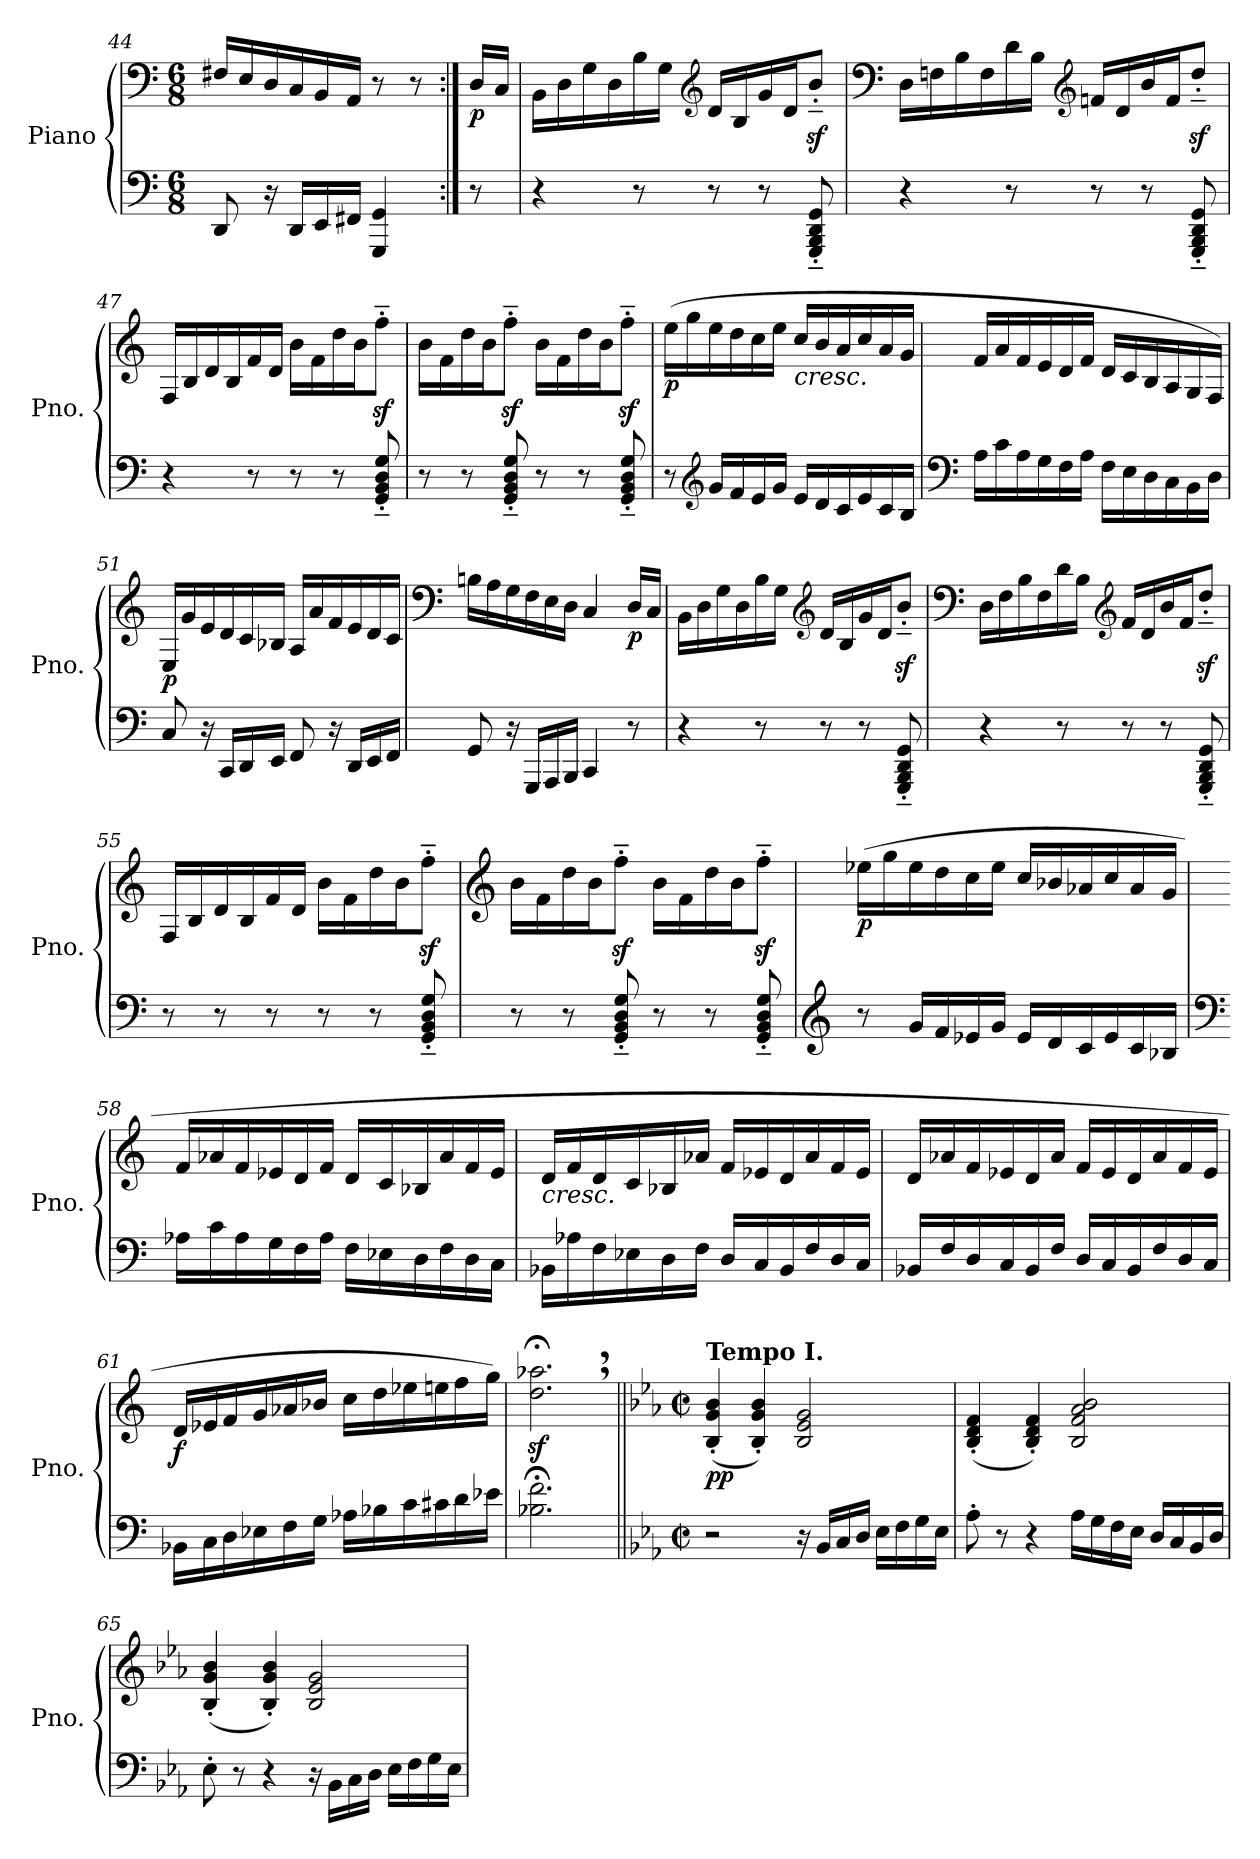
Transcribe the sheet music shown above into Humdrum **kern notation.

**kern	**kern	**dynam
*part1	*part1	*part1
*staff2	*staff1	*staff1/2
*I"Piano	*	*
*I'Pno.	*	*
*clefF4	*clefF4	*
*k[]	*k[]	*
*M6/8	*M6/8	*
=44	=44	=44
8DD/	16F#X/LL	.
.	16E/	.
16r	16D/	.
16DD/LL	16C/	.
16EE/	16BB/	.
16FF#X/JJ	16AA/JJ	.
4GGG/ 4GG/	8r	.
.	8r	.
=44X4:|!	=44X4:|!	=44X4:|!
!	!	!LO:DY:b
8r	16D/LL	p
.	16C/JJ	.
=45	=45	=45
4r	16BB\LL	.
.	16D\	.
.	16G\	.
.	16D\	.
8r	16B\	.
.	16G\JJ	.
*	*clefG2	*
8r	16d/LL	.
.	16B/	.
8r	16g/	.
.	16d/J	.
8GGG/'~ 8BBB/'~ 8DD/'~ 8GG/'~	8bz<'~/J	.
=46	=46	=46
*	*clefF4	*
4r	16D\LL	.
.	16Fn\	.
.	16B\	.
.	16F\	.
8r	16d\	.
.	16B\JJ	.
*	*clefG2	*
8r	16fn/LL	.
.	16d/	.
8r	16b/	.
.	16f/J	.
8GGG/'~ 8BBB/'~ 8DD/'~ 8GG/'~	8ddz<'~/J	.
!!LO:PB:g=z
=47	=47	=47
4r	16F/LL	.
.	16B/	.
.	16d/	.
.	16B/	.
8r	16f/	.
.	16d/JJ	.
8r	16b\LL	.
.	16f\	.
8r	16dd\	.
.	16b\J	.
8GG/'~ 8BB/'~ 8D/'~ 8G/'~	8ffz<'~\J	.
=48	=48	=48
8r	16b\LL	.
.	16f\	.
8r	16dd\	.
.	16b\J	.
8GG/'~ 8BB/'~ 8D/'~ 8G/'~	8ffz<'~\J	.
8r	16b\LL	.
.	16f\	.
8r	16dd\	.
.	16b\J	.
8GG/'~ 8BB/'~ 8D/'~ 8G/'~	8ffz<'~\J	.
=49	=49	=49
!	!	!LO:DY:b
8r	(16ee\LL	p
.	16gg\	.
*clefG2	*	*
16g/LL	16ee\	.
16f/	16dd\	.
16e/	16cc\	.
16g/JJ	16ee\JJ	.
!	!LO:TX:b:i:t=cresc.	!
16e/LL	16cc/LL	.
16d/	16b/	.
16c/	16a/	.
16e/	16cc/	.
16c/	16a/	.
16B/JJ	16g/JJ	.
=50	=50	=50
*clefF4	*	*
16A\LL	16f/LL	.
16c\	16a/	.
16A\	16f/	.
16G\	16e/	.
16F\	16d/	.
16A\JJ	16f/JJ	.
16F\LL	16d/LL	.
16E\	16c/	.
16D\	16B/	.
16C\	16A/	.
16BB\	16G/	.
16D\JJ	16F/JJ)	.
=51	=51	=51
!	!	!LO:DY:b
8C/	16E/LL	p
.	16g/	.
16r	16e/	.
16CC/LL	16d/	.
16DD/	16c/	.
16EE/JJ	16B-X/JJ	.
8FF/	16A/LL	.
.	16a/	.
16r	16f/	.
16DD/LL	16e/	.
16EE/	16d/	.
16FF/JJ	16c/JJ	.
!!LO:LB:g=z
=52	=52	=52
*	*clefF4	*
8GG/	16Bn\LL	.
.	16A\	.
16r	16G\	.
16GGG/LL	16F\	.
16AAA/	16E\	.
16BBB/JJ	16D\JJ	.
4CC/	4C/	.
!	!	!LO:DY:b
8r	16D/LL	p
.	16C/JJ	.
=53	=53	=53
4r	16BB\LL	.
.	16D\	.
.	16G\	.
.	16D\	.
8r	16B\	.
.	16G\JJ	.
*	*clefG2	*
8r	16d/LL	.
.	16B/	.
8r	16g/	.
.	16d/J	.
8GGG/'~ 8BBB/'~ 8DD/'~ 8GG/'~	8bz<'~/J	.
=54	=54	=54
*	*clefF4	*
4r	16D\LL	.
.	16F\	.
.	16B\	.
.	16F\	.
8r	16d\	.
.	16B\JJ	.
*	*clefG2	*
8r	16f/LL	.
.	16d/	.
8r	16b/	.
.	16f/J	.
8GGG/'~ 8BBB/'~ 8DD/'~ 8GG/'~	8ddz<'~/J	.
=55	=55	=55
8r	16F/LL	.
.	16B/	.
8r	16d/	.
.	16B/	.
8r	16f/	.
.	16d/JJ	.
8r	16b\LL	.
.	16f\	.
8r	16dd\	.
.	16b\J	.
8GG/'~ 8BB/'~ 8D/'~ 8G/'~	8ffz<'~\J	.
=56	=56	=56
*	*clefG2	*
8r	16b\LL	.
.	16f\	.
8r	16dd\	.
.	16b\J	.
8GG/'~ 8BB/'~ 8D/'~ 8G/'~	8ffz<'~\J	.
8r	16b\LL	.
.	16f\	.
8r	16dd\	.
.	16b\J	.
8GG/'~ 8BB/'~ 8D/'~ 8G/'~	8ffz<'~\J	.
=57	=57	=57
*clefG2	*	*
!	!	!LO:DY:b
8r	(16ee-X\LL	p
.	16gg\	.
16g/LL	16ee-\	.
16f/	16dd\	.
16e-X/	16cc\	.
16g/JJ	16ee-\JJ	.
16e-/LL	16cc/LL	.
16d/	16b-X/	.
16c/	16a-X/	.
16e-/	16cc/	.
16c/	16a-/	.
16B-X/JJ	16g/JJ	.
!!LO:LB:g=z
=58	=58	=58
*clefF4	*	*
16A-X\LL	16f/LL	.
16c\	16a-X/	.
16A-\	16f/	.
16G\	16e-X/	.
16F\	16d/	.
16A-\JJ	16f/JJ	.
16F\LL	16d/LL	.
16E-X\	16c/	.
16D\	16B-X/	.
16F\	16a-/	.
16D\	16f/	.
16C\JJ	16e-/JJ	.
=59	=59	=59
!	!LO:TX:b:i:t=cresc.	!
16BB-X\LL	16d/LL	.
16A-X\	16f/	.
16F\	16d/	.
16E-X\	16c/	.
16D\	16B-X/	.
16F\JJ	16a-X/JJ	.
16D/LL	16f/LL	.
16C/	16e-X/	.
16BB-/	16d/	.
16F/	16a-/	.
16D/	16f/	.
16C/JJ	16e-/JJ	.
=60	=60	=60
16BB-X/LL	16d/LL	.
16F/	16a-X/	.
16D/	16f/	.
16C/	16e-X/	.
16BB-/	16d/	.
16F/JJ	16a-/JJ	.
16D/LL	16f/LL	.
16C/	16e-/	.
16BB-/	16d/	.
16F/	16a-/	.
16D/	16f/	.
16C/JJ	16e-/JJ	.
=61	=61	=61
!	!	!LO:DY:b
16BB-X\LL	16d/LL	f
16C\	16e-X/	.
16D\	16f/	.
16E-X\	16g/	.
16F\	16a-X/	.
16G\JJ	16b-X/JJ	.
16A-X\LL	16cc\LL	.
16B-X\	16dd\	.
16c\	16ee-X\	.
16c#X\	16een\	.
16d\	16ff\	.
16e-X\JJ	16gg\JJ)	.
=62	=62	=62
2.B-X\;< 2.f\;<	2.dd\z<;<, 2.aa-X\z<;<,	.
!!LO:LB:g=z
=63||	=63||	=63||
*k[b-e-a-]	*k[b-e-a-]	*
*M2/2	*M2/2	*
*met(c|)	*met(c|)	*
!	!LO:TX:a:B:t=Tempo Ⅰ.	!
!	!	!LO:DY:b
2r	(4B-/' 4g/' 4b-/'	pp
.	4B-/' 4g/' 4b-/')	.
16r	2B-/ 2e-/ 2g/	.
16BB-/LL	.	.
16C/	.	.
16D/JJ	.	.
16E-\LL	.	.
16F\	.	.
16G\	.	.
16E-\JJ	.	.
=64	=64	=64
8A-'\	(4B-/' 4d/' 4f/'	.
8r	.	.
4r	4B-/' 4d/' 4f/')	.
16A-\LL	2B-/ 2f/ 2a-/ 2b-/	.
16G\	.	.
16F\	.	.
16E-\JJ	.	.
16D/LL	.	.
16C/	.	.
16BB-/	.	.
16D/JJ	.	.
=65	=65	=65
8E-'\	(4B-/' 4g/' 4b-/'	.
8r	.	.
4r	4B-/' 4g/' 4b-/')	.
16r	2B-/ 2e-/ 2g/	.
16BB-\LL	.	.
16C\	.	.
16D\JJ	.	.
16E-\LL	.	.
16F\	.	.
16G\	.	.
16E-\JJ	.	.
=	=	=
*-	*-	*-
